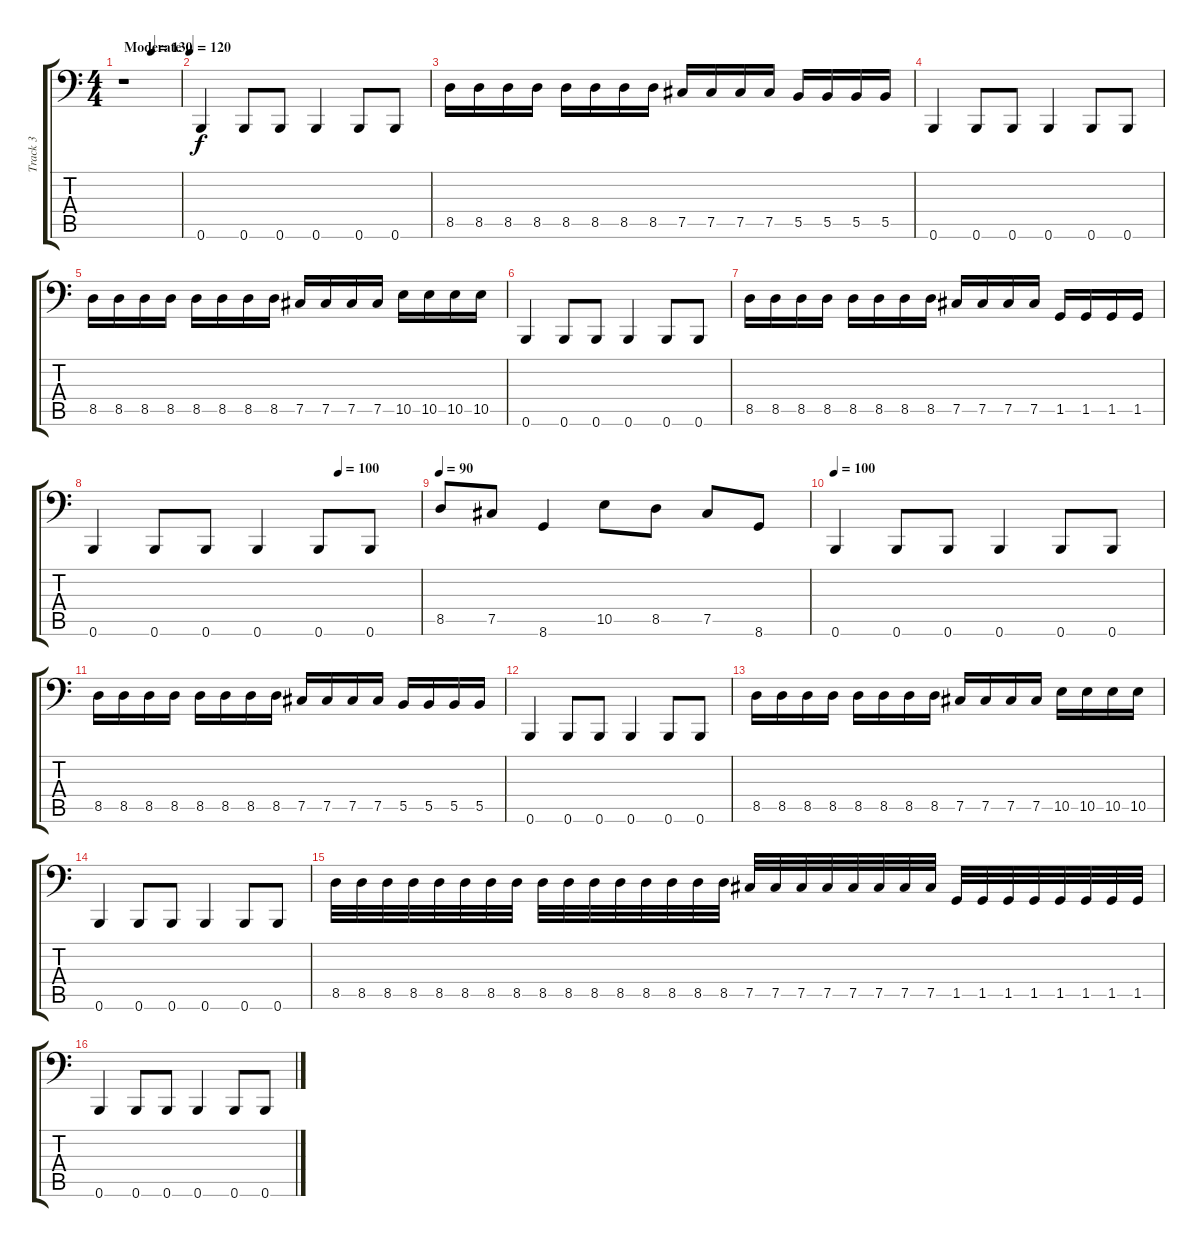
\track ("Track 3" "Track 3") {instrument electricbasspick}
\staff {score tabs}
\tuning (Db3 Ab2 E2 B1 Gb1 B0) {hide}
\ts (4 4)
\tempo (120 "Moderate")
\tempo (130 0.5)
\tempo (120 "Moderate")
\clef f4
\ks c
r.1{dy f instrument electricbasspick} |
0.6.4 0.6.8 0.6.8 0.6.4 0.6.8 0.6.8 |
8.5.16 8.5.16 8.5.16 8.5.16 8.5.16 8.5.16 8.5.16 8.5.16 7.5.16 7.5.16 7.5.16 7.5.16 5.5.16 5.5.16 5.5.16 5.5.16 |
0.6.4 0.6.8 0.6.8 0.6.4 0.6.8 0.6.8 |
8.5.16 8.5.16 8.5.16 8.5.16 8.5.16 8.5.16 8.5.16 8.5.16 7.5.16 7.5.16 7.5.16 7.5.16 10.5.16 10.5.16 10.5.16 10.5.16 |
0.6.4 0.6.8 0.6.8 0.6.4 0.6.8 0.6.8 |
8.5.16 8.5.16 8.5.16 8.5.16 8.5.16 8.5.16 8.5.16 8.5.16 7.5.16 7.5.16 7.5.16 7.5.16 1.5.16 1.5.16 1.5.16 1.5.16 |
\tempo (100 0.75)
0.6.4 0.6.8 0.6.8 0.6.4 0.6.8 0.6.8 |
\tempo 90
8.5.8 7.5.8 8.6.4 10.5.8 8.5.8 7.5.8 8.6.8 |
\tempo 100
0.6.4 0.6.8 0.6.8 0.6.4 0.6.8 0.6.8 |
8.5.16 8.5.16 8.5.16 8.5.16 8.5.16 8.5.16 8.5.16 8.5.16 7.5.16 7.5.16 7.5.16 7.5.16 5.5.16 5.5.16 5.5.16 5.5.16 |
0.6.4 0.6.8 0.6.8 0.6.4 0.6.8 0.6.8 |
8.5.16 8.5.16 8.5.16 8.5.16 8.5.16 8.5.16 8.5.16 8.5.16 7.5.16 7.5.16 7.5.16 7.5.16 10.5.16 10.5.16 10.5.16 10.5.16 |
0.6.4 0.6.8 0.6.8 0.6.4 0.6.8 0.6.8 |
8.5.32 8.5.32 8.5.32 8.5.32 8.5.32 8.5.32 8.5.32 8.5.32 8.5.32 8.5.32 8.5.32 8.5.32 8.5.32 8.5.32 8.5.32 8.5.32 7.5.32 7.5.32 7.5.32 7.5.32 7.5.32 7.5.32 7.5.32 7.5.32 1.5.32 1.5.32 1.5.32 1.5.32 1.5.32 1.5.32 1.5.32 1.5.32 |
0.6.4 0.6.8 0.6.8 0.6.4 0.6.8 0.6.8
